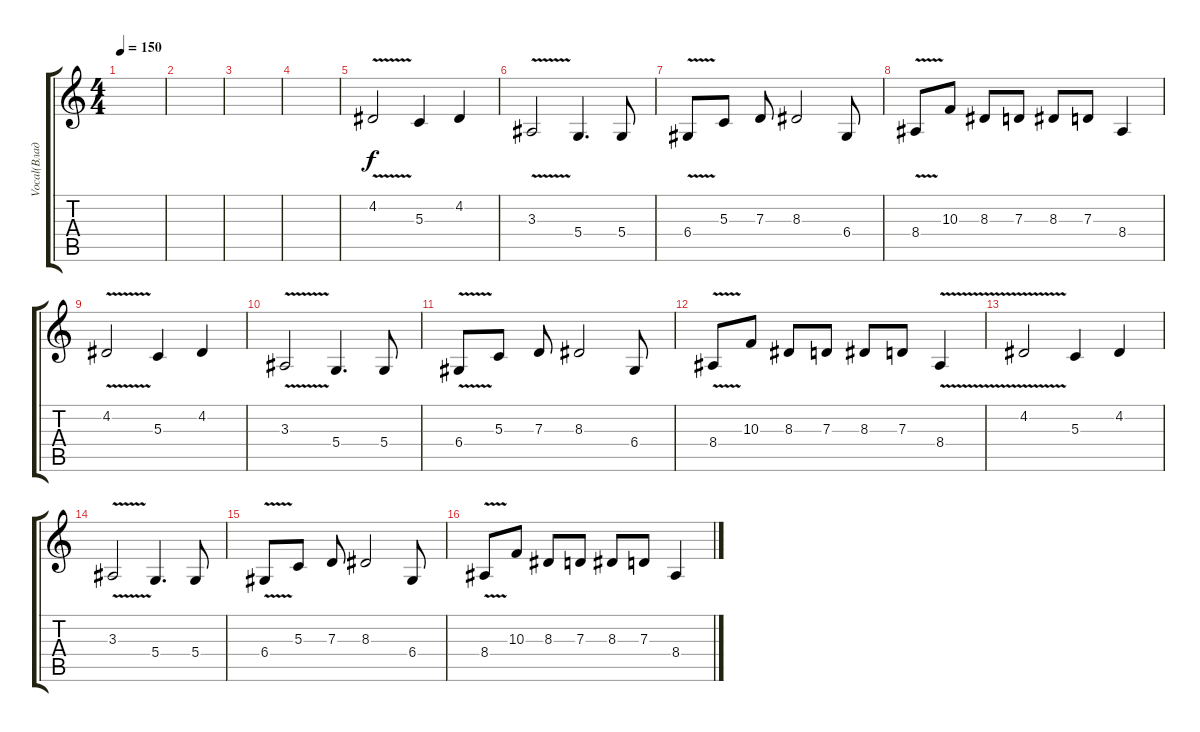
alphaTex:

\track ("Vocal(Влад)" "Vocal(Влад") {instrument oboe}
\staff {score tabs}
\tuning (E4 B3 G3 D3 A2 E2) {hide}
\ts (4 4)
\tempo 150
\clef g2
\ks c
|
|
|
|
4.2{v}.2 5.3.4 4.2.4 |
3.3{v}.2 5.4.4{d} 5.4.8 |
6.4{v}.8 5.3.8 7.3.8 8.3.2 6.4.8 |
8.4{v}.8 10.3.8 8.3.8 7.3.8 8.3.8 7.3.8 8.4.4 |
4.2{v}.2 5.3.4 4.2.4 |
3.3{v}.2 5.4.4{d} 5.4.8 |
6.4{v}.8 5.3.8 7.3.8 8.3.2 6.4.8 |
8.4{v}.8 10.3.8 8.3.8 7.3.8 8.3.8 7.3.8 8.4{v}.4 |
4.2{v}.2 5.3.4 4.2.4 |
3.3{v}.2 5.4.4{d} 5.4.8 |
6.4{v}.8 5.3.8 7.3.8 8.3.2 6.4.8 |
8.4{v}.8 10.3.8 8.3.8 7.3.8 8.3.8 7.3.8 8.4.4
